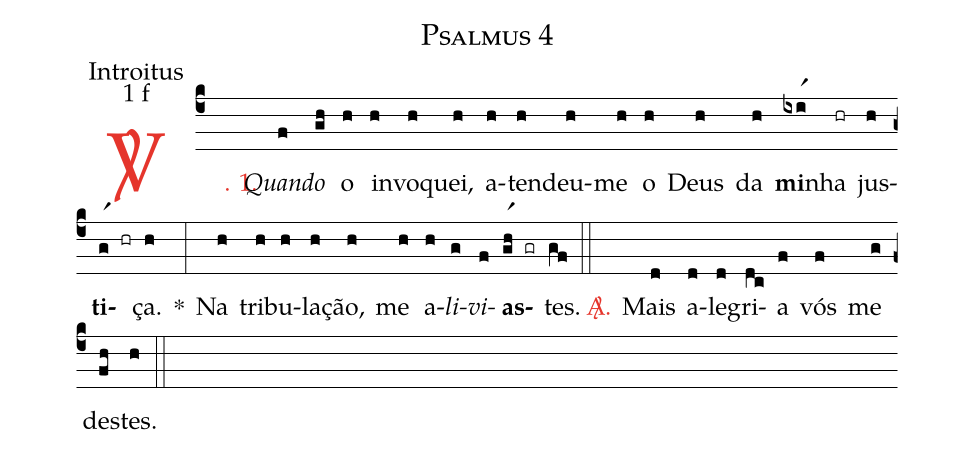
name: Psalmus 4;
office-part: Introitus;
mode: 1;
mode-differentia: f;
%%
(c4)

<c><sp>V/</sp>. 1.</c>() <i>Quan</i>(f)<i>do</i>(gh) o(h) in(h)vo(h)quei,(h) a(h)ten(h)deu-(h)me(h) o(h) Deus(h) da(h) <b>mi</b>(ixir1)nha(hr) jus(h)<b>ti</b>(gr1 hr)ça.(h) *(:) Na(h) tri(h)bu(h)la(h)ção,(h) me(h) a(h)<i>li</i>(g)<i>vi</i>(f)<b>as</b>(gr1h gr)tes.(gf)

(::)

<nlba><c><sp>A/</sp>.</c>() Mais</nlba>(d) a(d)le(d)gri(dc)a(f) vós(f) me(g) des(fh)tes.(h)

(::)
